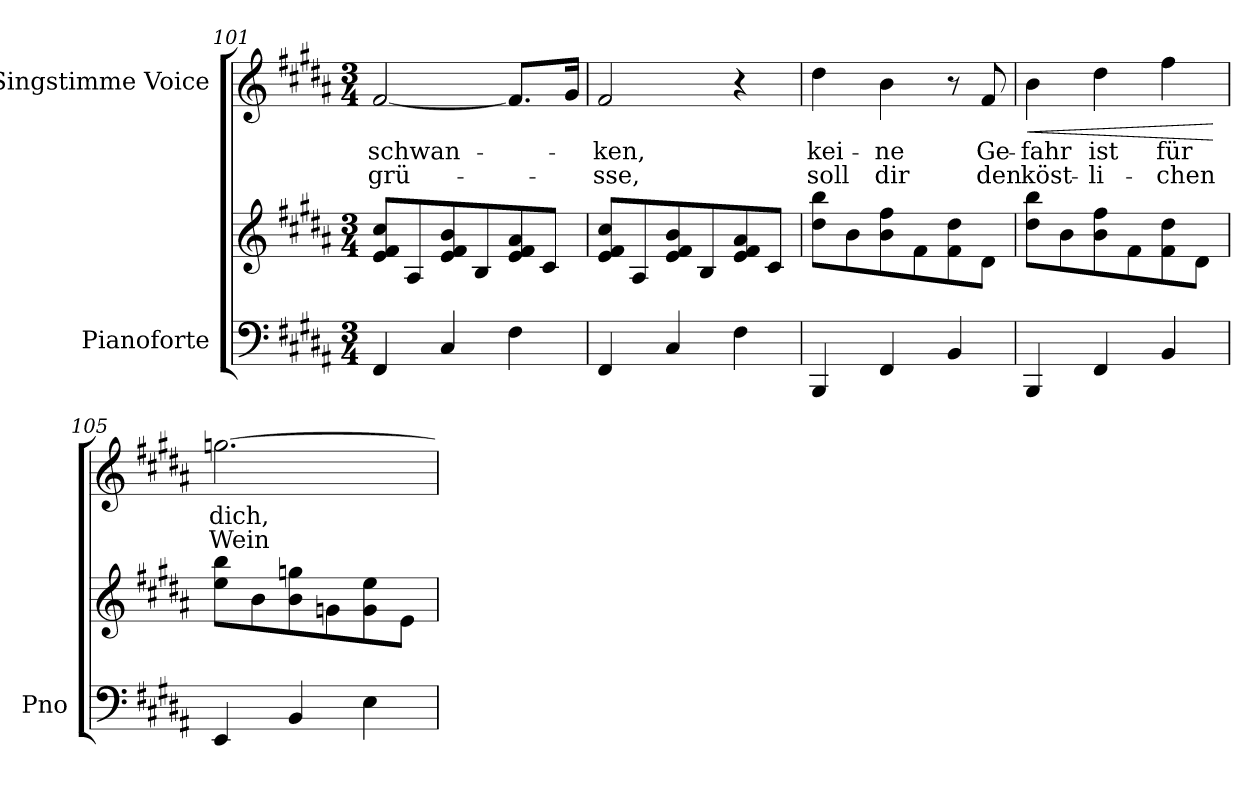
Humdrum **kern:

**kern	**kern	**kern	**text	**text	**dynam
*part2	*part2	*part1	*part1	*part1	*part1
*staff3	*staff2	*staff1	*staff1	*staff1	*staff1
*I"Pianoforte	*	*I"Singstimme Voice	*	*	*
*I'Pno	*	*	*	*	*
*clefF4	*clefG2	*clefG2	*	*	*
*k[f#c#g#d#a#]	*k[f#c#g#d#a#]	*k[f#c#g#d#a#]	*	*	*
*M3/4	*M3/4	*M3/4	*	*	*
=101	=101	=101	=101	=101	=101
4FF#/	8e/ 8f#/ 8cc#/L	[2f#/	schwan-	grü-	.
.	8A#/	.	.	.	.
4C#/	8e/ 8f#/ 8b/	.	.	.	.
.	8B/	.	.	.	.
4F#\	8e/ 8f#/ 8a#/	8.f#/L]	.	.	.
.	8c#/J	.	.	.	.
.	.	16g#/Jk	.	.	.
=102	=102	=102	=102	=102	=102
4FF#/	8e/ 8f#/ 8cc#/L	2f#/	-ken,	-sse,	.
.	8A#/	.	.	.	.
4C#/	8e/ 8f#/ 8b/	.	.	.	.
.	8B/	.	.	.	.
4F#\	8e/ 8f#/ 8a#/	4r	.	.	.
.	8c#/J	.	.	.	.
=103	=103	=103	=103	=103	=103
4BBB/	8dd#\ 8bb\L	4dd#\	kei-	soll	.
.	8b\	.	.	.	.
4FF#/	8b\ 8ff#\	4b\	-ne	dir	.
.	8f#\	.	.	.	.
4BB/	8f#\ 8dd#\	8r	.	.	.
.	8d#\J	8f#/	Ge-	den	.
=104	=104	=104	=104	=104	=104
!	!	!	!	!	!LO:HP:b
4BBB/	8dd#\ 8bb\L	4b\	-fahr	köst-	<
.	8b\	.	.	.	.
4FF#/	8b\ 8ff#\	4dd#\	ist	-li-	.
.	8f#\	.	.	.	.
4BB/	8f#\ 8dd#\	4ff#\	für	-chen	.
.	8d#\J	.	.	.	.
.	.	.	.	.	[
=105	=105	=105	=105	=105	=105
4EE/	8ee\ 8bb\L	[2.ggn\	dich,	Wein	.
.	8b\	.	.	.	.
4BB/	8b\ 8ggn\	.	.	.	.
.	8gn\	.	.	.	.
4E\	8g\ 8ee\	.	.	.	.
.	8e\J	.	.	.	.
=	=	=	=	=	=
*-	*-	*-	*-	*-	*-
